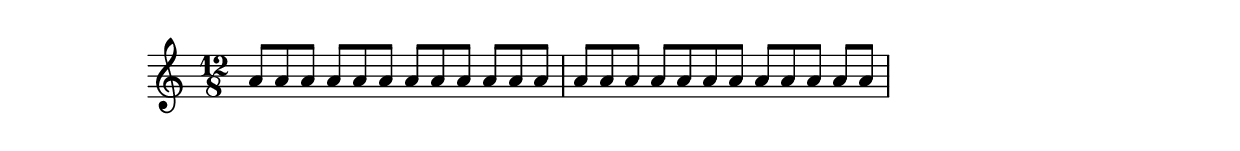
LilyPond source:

% DO NOT EDIT this file manually; it is automatically
% generated from Documentation/snippets/new
% Make any changes in Documentation/snippets/new/
% and then run scripts/auxiliar/makelsr.py
%
% This file is in the public domain.
%% Note: this file works from version 2.13.36
\version "2.13.36"

\header {
%% Translation of GIT committish: 59caa3adce63114ca7972d18f95d4aadc528ec3d
  texidoces = "
Para tipografiar las barras agrupadas en la forma @code{3-4-3-2} sólo
es necesario modificar la estructura de pulsos:

"
  doctitlees = "Alteración de los finales de barra predeterminados"



%% Translation of GIT committish: 0a868be38a775ecb1ef935b079000cebbc64de40
  texidocde = "
Um Balken im 12/8-Takt als @code{3-4-3-2} zu gruppieren, muss man zuerst die
Standardwerte für die Balken im 12/8-Takt rückgängig machen und dann die neuen
Werte setzen:

"
  doctitlede = "Standard-Balkenwerte rückgängig machen"



%% Translation of GIT committish: 548076f550a2b7fb09f1260f0e5e2bb028ad396c
  texidocfr = "
Pour obtenir des ligatures en groupes de @code{3-4-3-2} croches, dans
une mesure à 12/8, il faudra préalablement annuler les réglages par
défaut relatifs à 12/8, puis ajouter nos propres règles :

"
  doctitlefr = "Annulation des règles de ligature par défaut"

  lsrtags = "rhythms"
  texidoc = "
To typeset beams grouped @code{3-4-3-2} one need only change the
beat structure:
"
  doctitle = "Reverting default beam endings"
} % begin verbatim


\relative c'' {
  \time 12/8

  % Default beaming
  a8 a a a a a a a a a a a

  % Set new values for beam endings
  \set Score.beatStructure = #'(3 4 3 2)
  a8 a a a a a a a a a a a
}
